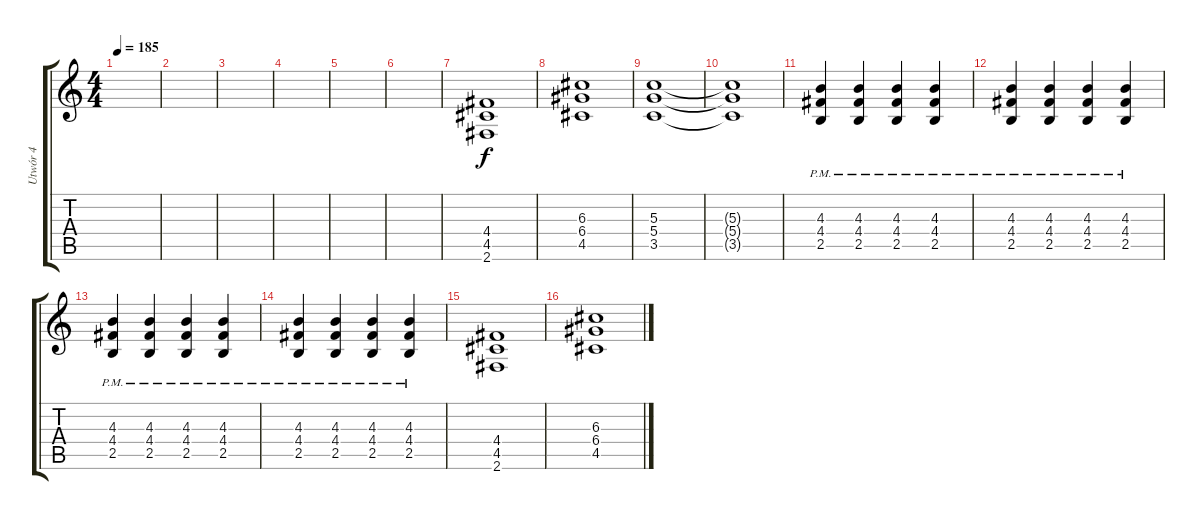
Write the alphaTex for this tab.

\track ("Utwór 4" "Utwór 4") {instrument overdrivenguitar}
\staff {score tabs}
\tuning (E4 B3 G3 D3 A2 E2) {hide}
\ts (4 4)
\tempo 185
\clef g2
\ks c
|
|
|
|
|
|
(4.4 4.5 2.6).1{volume 8} |
(6.3 6.4 4.5).1 |
(5.3 5.4 3.5).1 |
(5.3{t} 5.4{t} 3.5{t}).1 |
(4.3{pm} 4.4{pm} 2.5{pm}).4 (4.3{pm} 4.4{pm} 2.5{pm}).4 (4.3{pm} 4.4{pm} 2.5{pm}).4 (4.3{pm} 4.4{pm} 2.5{pm}).4 |
(4.3{pm} 4.4{pm} 2.5{pm}).4 (4.3{pm} 4.4{pm} 2.5{pm}).4 (4.3{pm} 4.4{pm} 2.5{pm}).4 (4.3{pm} 4.4{pm} 2.5{pm}).4 |
(4.3{pm} 4.4{pm} 2.5{pm}).4 (4.3{pm} 4.4{pm} 2.5{pm}).4 (4.3{pm} 4.4{pm} 2.5{pm}).4 (4.3{pm} 4.4{pm} 2.5{pm}).4 |
(4.3{pm} 4.4{pm} 2.5{pm}).4 (4.3{pm} 4.4{pm} 2.5{pm}).4 (4.3{pm} 4.4{pm} 2.5{pm}).4 (4.3{pm} 4.4{pm} 2.5{pm}).4 |
(4.4 4.5 2.6).1 |
(6.3 6.4 4.5).1
